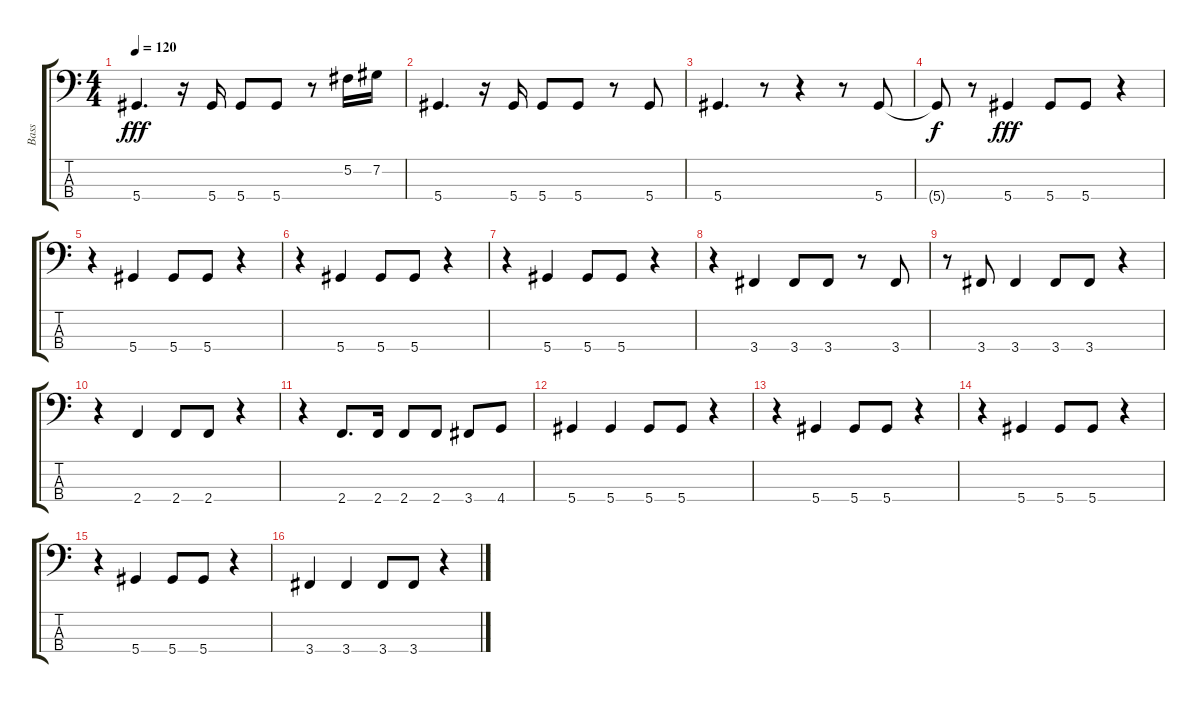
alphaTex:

\track ("Bass" "Bass") {instrument electricbasspick}
\staff {score tabs}
\tuning (Gb2 Db2 Ab1 Eb1) {hide}
\ts (4 4)
\tempo 120
\clef f4
\ks c
5.4.4{d dy fff} r.16 5.4.16 5.4.8 5.4.8 r.8 5.2.16 7.2.16 |
5.4.4{d} r.16 5.4.16 5.4.8 5.4.8 r.8 5.4.8 |
5.4.4{d} r.8 r.4 r.8 5.4.8 |
5.4{t}.8{dy f} r.8 5.4.4{dy fff} 5.4.8 5.4.8 r.4 |
r.4 5.4.4 5.4.8 5.4.8 r.4 |
r.4 5.4.4 5.4.8 5.4.8 r.4 |
r.4 5.4.4 5.4.8 5.4.8 r.4 |
r.4 3.4.4 3.4.8 3.4.8 r.8 3.4.8 |
r.8 3.4.8 3.4.4 3.4.8 3.4.8 r.4 |
r.4 2.4.4 2.4.8 2.4.8 r.4 |
r.4 2.4.8{d} 2.4.16 2.4.8 2.4.8 3.4.8 4.4.8 |
5.4.4 5.4.4 5.4.8 5.4.8 r.4 |
r.4 5.4.4 5.4.8 5.4.8 r.4 |
r.4 5.4.4 5.4.8 5.4.8 r.4 |
r.4 5.4.4 5.4.8 5.4.8 r.4 |
3.4.4 3.4.4 3.4.8 3.4.8 r.4
